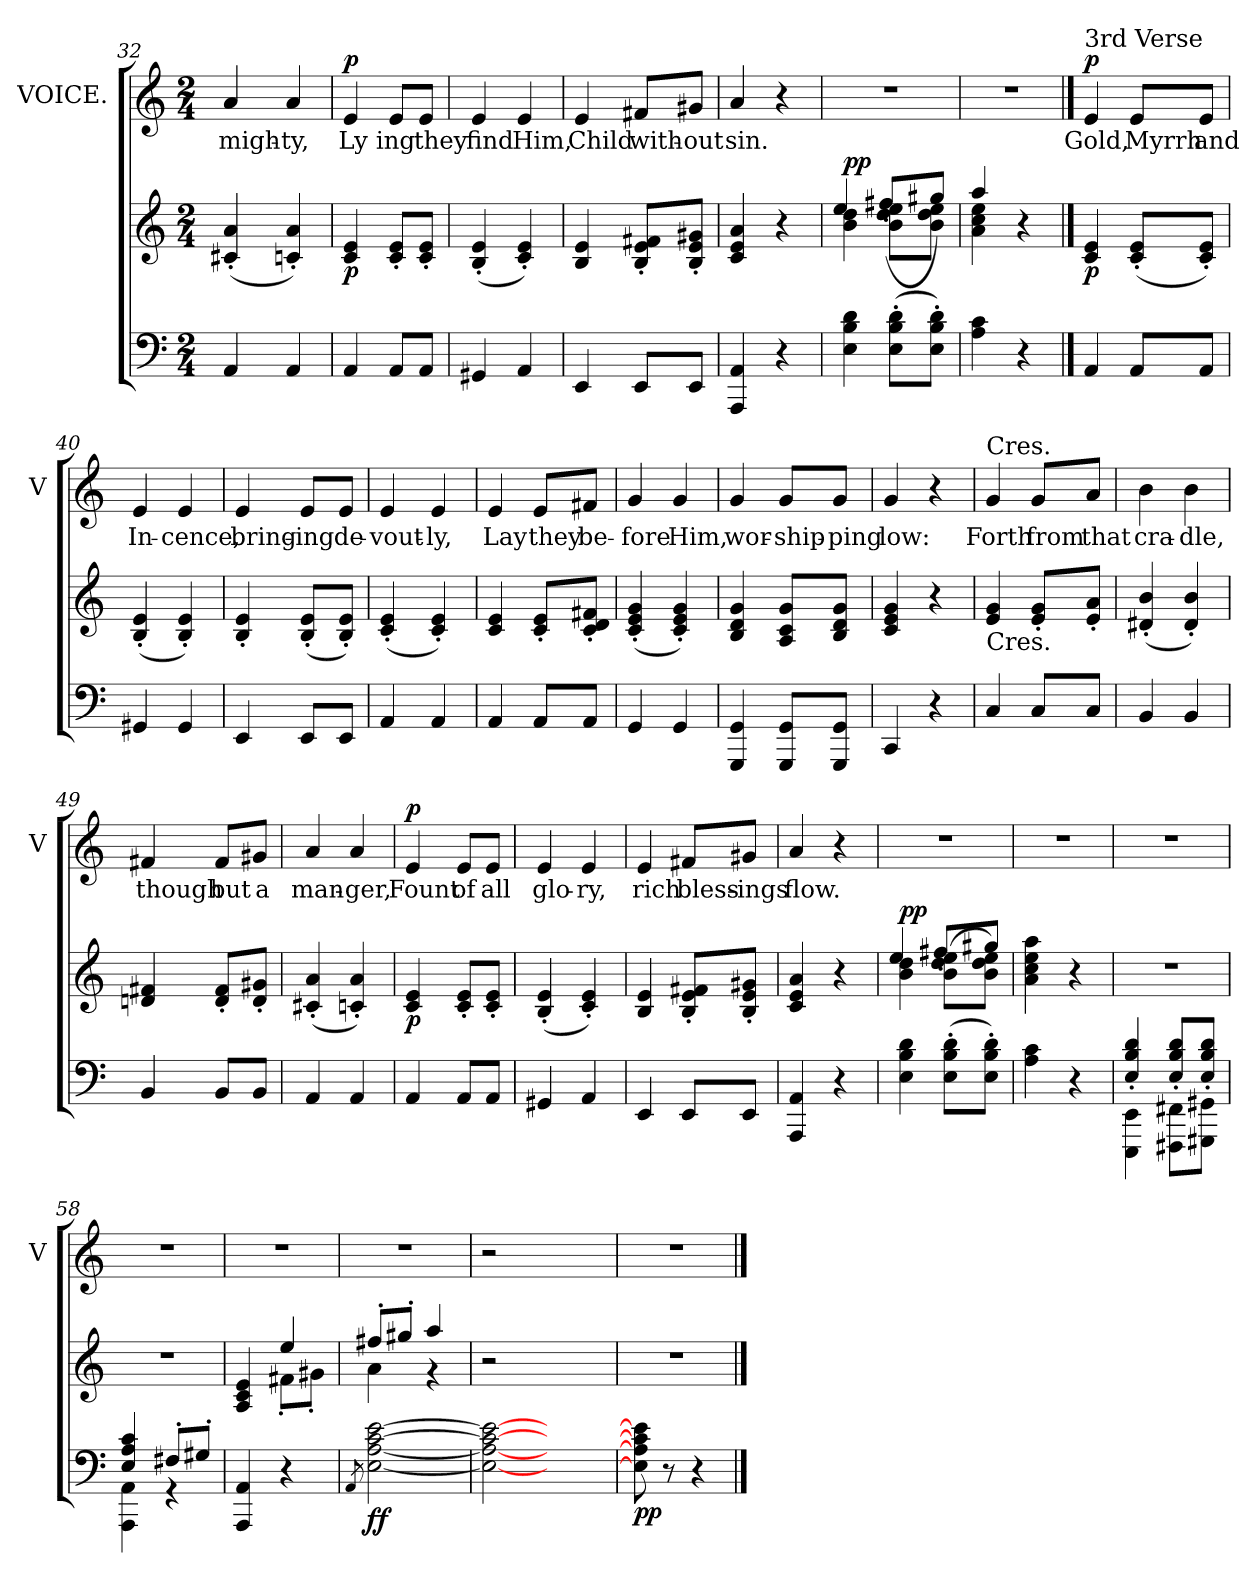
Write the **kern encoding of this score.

**kern	**kern	**dynam	**kern	**text	**dynam
*part2	*part2	*part2	*part1	*part1	*part1
*staff3	*staff2	*staff2/3	*staff1	*staff1	*staff1
*	*	*	*I"VOICE.	*	*
*	*	*	*I'V	*	*
*clefF4	*clefG2	*	*clefG2	*	*
*k[]	*k[]	*	*k[]	*	*
*M2/4	*M2/4	*	*M2/4	*	*
=32	=32	=32	=32	=32	=32
4AA/	(<4c#X'/ 4a'/	.	4a/	migh-	.
4AA/	4cn'/ 4a'/)	.	4a/	-ty,	.
=33	=33	=33	=33	=33	=33
!	!	!LO:DY:b	!	!	!LO:DY:a
4AA/	4c/ 4e/	p	4e/	Ly	p
8AA/L	8c'/ 8e'/L	.	8e/L	ing	.
8AA/J	8c'/ 8e'/J	.	8e/J	they	.
=34	=34	=34	=34	=34	=34
4GG#X/	(<4B'/ 4e'/	.	4e/	find	.
4AA/	4c'/ 4e'/)	.	4e/	Him,	.
=35	=35	=35	=35	=35	=35
4EE/	4B/ 4e/	.	4e/	Child	.
8EE/L	8B'/ 8e'/ 8f#X'/L	.	8f#X/L	with-	.
8EE/J	8B'/ 8e'/ 8g#X'/J	.	8g#X/J	-out	.
=36	=36	=36	=36	=36	=36
4AAA/ 4AA/	4c/ 4e/ 4a/	.	4a/	sin.	.
4r	4r	.	4r	.	.
!!LO:LB:g=z
=37	=37	=37	=37	=37	=37
*	*^	*	*	*	*
!	!	!	!LO:DY:a	!	!	!
4E\ 4B\ 4d\	4b\ 4dd\	4ee/	pp	2r	.	.
(>8E'\ 8B'\ 8d'\L	8b\ 8dd\ 8ee\L	(>8ff#X'/L	.	.	.	.
8E'\ 8B'\ 8d'\J)	8b\ 8dd\ 8ee\J	8gg#X'/J)	.	.	.	.
=38	=38	=38	=38	=38	=38	=38
4A\ 4c\	4a\ 4cc\ 4ee\	4aa/	.	2r	.	.
4r	4r	4ryy	.	.	.	.
==39	==39	==39	==39	==39	==39	==39
!	!	!	!	!LO:TX:a:t=3rd Verse	!	!
!	!	!	!LO:DY:b	!	!	!LO:DY:a
*	*v	*v	*	*	*	*
4AA/	4c/ 4e/	p	4e/	Gold,	p
8AA/L	(<8c'/ 8e'/L	.	8e/L	Myrrh	.
8AA/J	8c'/ 8e'/J)	.	8e/J	and	.
=40	=40	=40	=40	=40	=40
4GG#X/	(<4B'/ 4e'/	.	4e/	In-	.
4GG#/	4B'/ 4e'/)	.	4e/	-cence,	.
=41	=41	=41	=41	=41	=41
4EE/	4B'/ 4e'/	.	4e/	bring-	.
8EE/L	(<8B'/ 8e'/L	.	8e/L	-ing	.
8EE/J	8B'/ 8e'/J)	.	8e/J	de-	.
=42	=42	=42	=42	=42	=42
4AA/	(<4c'/ 4e'/	.	4e/	-vout-	.
4AA/	4c'/ 4e'/)	.	4e/	-ly,	.
=43	=43	=43	=43	=43	=43
4AA/	4c/ 4e/	.	4e/	Lay	.
8AA/L	8c'/ 8e'/L	.	8e/L	they	.
8AA/J	8c'/ 8d'/ 8f#X'/J	.	8f#X/J	be-	.
!!LO:LB:g=z
=44	=44	=44	=44	=44	=44
4GG/	(<4c'/ 4e'/ 4g'/	.	4g/	-fore	.
4GG/	4c'/ 4e'/ 4g'/)	.	4g/	Him,	.
=45	=45	=45	=45	=45	=45
4GGG/ 4GG/	4B/ 4d/ 4g/	.	4g/	wor-	.
8GGG/ 8GG/L	8A/ 8c/ 8g/L	.	8g/L	-ship-	.
8GGG/ 8GG/J	8B/ 8d/ 8g/J	.	8g/J	-ping	.
=46	=46	=46	=46	=46	=46
4CC/	4c/ 4e/ 4g/	.	4g/	low:	.
4r	4r	.	4r	.	.
=47	=47	=47	=47	=47	=47
!	!	!	!LO:TX:a:t=Cres.	!	!
!	!LO:TX:b:t=Cres.	!	!	!	!
4C/	4e/ 4g/	.	4g/	Forth	.
8C/L	8e'/ 8g'/L	.	8g/L	from	.
8C/J	8e'/ 8a'/J	.	8a/J	that	.
=48	=48	=48	=48	=48	=48
4BB/	(<4d#X'/ 4b'/	.	4b\	cra-	.
4BB/	4d#'/ 4b'/)	.	4b\	-dle,	.
=49	=49	=49	=49	=49	=49
4BB/	4dn/ 4f#X/	.	4f#X/	though	.
8BB/L	8d'/ 8f#'/L	.	8f#/L	but	.
8BB/J	8d'/ 8g#X'/J	.	8g#X/J	a	.
=50	=50	=50	=50	=50	=50
4AA/	(<4c#X'/ 4a'/	.	4a/	man-	.
4AA/	4cn'/ 4a'/)	.	4a/	-ger,	.
!!LO:LB:g=z
=51	=51	=51	=51	=51	=51
!	!	!LO:DY:b	!	!	!LO:DY:a
4AA/	4c/ 4e/	p	4e/	Fount	p
8AA/L	8c'/ 8e'/L	.	8e/L	of	.
8AA/J	8c'/ 8e'/J	.	8e/J	all	.
=52	=52	=52	=52	=52	=52
4GG#X/	(<4B'/ 4e'/	.	4e/	glo-	.
4AA/	4c'/ 4e'/)	.	4e/	-ry,	.
=53	=53	=53	=53	=53	=53
4EE/	4B/ 4e/	.	4e/	rich	.
8EE/L	8B'/ 8e'/ 8f#X'/L	.	8f#X/L	bless-	.
8EE/J	8B'/ 8e'/ 8g#X'/J	.	8g#X/J	-ings	.
=54	=54	=54	=54	=54	=54
4AAA/ 4AA/	4c/ 4e/ 4a/	.	4a/	flow.	.
4r	4r	.	4r	.	.
=55	=55	=55	=55	=55	=55
*	*^	*	*	*	*
!	!	!	!LO:DY:a	!	!	!
4E\ 4B\ 4d\	4b\ 4dd\	4ee/	pp	2r	.	.
(>8E'\ 8B'\ 8d'\L	(>8b\ 8dd\ 8ee\L	8ff#X'/L	.	.	.	.
8E'\ 8B'\ 8d'\J)	8b\ 8dd\ 8ee\J)	8gg#X'/J	.	.	.	.
*	*v	*v	*	*	*	*
=56	=56	=56	=56	=56	=56
4A\ 4c\	4a\ 4cc\ 4ee\ 4aa\	.	2r	.	.
4r	4r	.	.	.	.
=57	=57	=57	=57	=57	=57
*^	*	*	*	*	*
4EEE\ 4EE\	4E'/ 4B'/ 4d'/	2r	.	2r	.	.
8FFF#X\ 8FF#X\L	8E'/ 8B'/ 8d'/L	.	.	.	.	.
8GGG#X\ 8GG#X\J	8E'/ 8B'/ 8d'/J	.	.	.	.	.
=58	=58	=58	=58	=58	=58	=58
4AAA\ 4AA\	4E/ 4A/ 4c/	2r	.	2r	.	.
8F#X'/L	4r	.	.	.	.	.
8G#X'/J	.	.	.	.	.	.
*v	*v	*	*	*	*	*
!!LO:PB:g=z
=59	=59	=59	=59	=59	=59
*	*^	*	*	*	*
4AAA/ 4AA/	4A/ 4c/ 4e/	4ryy	.	2r	.	.
4r	4ee/	8f#X'\L	.	.	.	.
.	.	8g#X'\J	.	.	.	.
=60	=60	=60	=60	=60	=60	=60
8qAA/	.	.	.	.	.	.
!	!	!	!LO:DY:b=2	!	!	!
!	!	!	!LO:DY:n=1:b	!	!	!
[2E\ [2A\ [2c\ [2e\	8ff#X'/L	4a\	f f	2r	.	.
.	8gg#X'/J	.	.	.	.	.
.	4aa/	4r	.	.	.	.
*	*v	*v	*	*	*	*
=61	=61	=61	=61	=61	=61
2E_\ 2A_\ 2c_\ 2e_\	2r	.	2r	.	.
2ryy	2ryy	.	2ryy	.	.
=62	=62	=62	=62	=62	=62
!	!	!LO:DY:b=2	!	!	!
8E]\ 8A]\ 8c]\ 8e]\	2r	pp	2r	.	.
8r	.	.	.	.	.
4r	.	.	.	.	.
==	==	==	==	==	==
*-	*-	*-	*-	*-	*-
